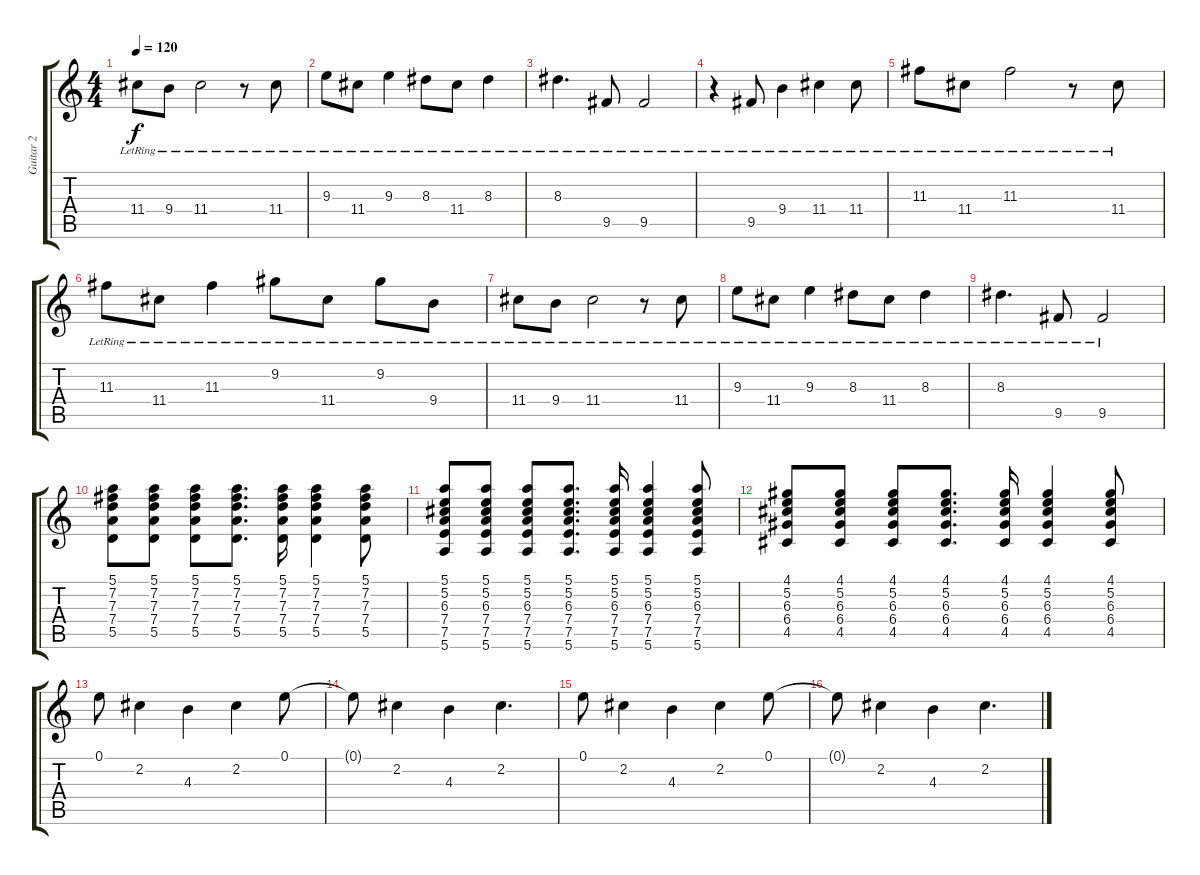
\track ("Guitar 2" "Guitar 2") {instrument electricguitarjazz}
\staff {score tabs}
\tuning (E4 B3 G3 D3 A2 E2) {hide}
\ts (4 4)
\tempo 120
\clef g2
\ks c
11.4{lr}.8{dy f} 9.4{lr}.8 11.4{lr}.2 r.8 11.4{lr}.8 |
9.3{lr}.8 11.4{lr}.8 9.3{lr}.4 8.3{lr}.8 11.4{lr}.8 8.3{lr}.4 |
8.3{lr}.4{d} 9.5{lr}.8 9.5{lr}.2 |
r.4 9.5{lr}.8 9.4{lr}.4 11.4{lr}.4 11.4{lr}.8 |
11.3{lr}.8 11.4{lr}.8 11.3{lr}.2 r.8 11.4{lr}.8 |
11.3{lr}.8 11.4{lr}.8 11.3{lr}.4 9.2{lr}.8 11.4{lr}.8 9.2{lr}.8 9.4{lr}.8 |
11.4{lr}.8 9.4{lr}.8 11.4{lr}.2 r.8 11.4{lr}.8 |
9.3{lr}.8 11.4{lr}.8 9.3{lr}.4 8.3{lr}.8 11.4{lr}.8 8.3{lr}.4 |
8.3{lr}.4{d} 9.5{lr}.8 9.5{lr}.2 |
(5.1 7.2 7.3 7.4 5.5).8 (5.1 7.2 7.3 7.4 5.5).8 (5.1 7.2 7.3 7.4 5.5).8 (5.1 7.2 7.3 7.4 5.5).8{d} (5.1 7.2 7.3 7.4 5.5).16 (5.1 7.2 7.3 7.4 5.5).4 (5.1 7.2 7.3 7.4 5.5).8 |
(5.1 5.2 6.3 7.4 7.5 5.6).8 (5.1 5.2 6.3 7.4 7.5 5.6).8 (5.1 5.2 6.3 7.4 7.5 5.6).8 (5.1 5.2 6.3 7.4 7.5 5.6).8{d} (5.1 5.2 6.3 7.4 7.5 5.6).16 (5.1 5.2 6.3 7.4 7.5 5.6).4 (5.1 5.2 6.3 7.4 7.5 5.6).8 |
(4.1 5.2 6.3 6.4 4.5).8 (4.1 5.2 6.3 6.4 4.5).8 (4.1 5.2 6.3 6.4 4.5).8 (4.1 5.2 6.3 6.4 4.5).8{d} (4.1 5.2 6.3 6.4 4.5).16 (4.1 5.2 6.3 6.4 4.5).4 (4.1 5.2 6.3 6.4 4.5).8 |
0.1.8{volume 5} 2.2.4{volume 10} 4.3.4 2.2.4 0.1.8 |
0.1{t}.8 2.2.4 4.3.4 2.2.4{d} |
0.1.8 2.2.4 4.3.4 2.2.4 0.1.8 |
0.1{t}.8 2.2.4 4.3.4 2.2.4{d}
